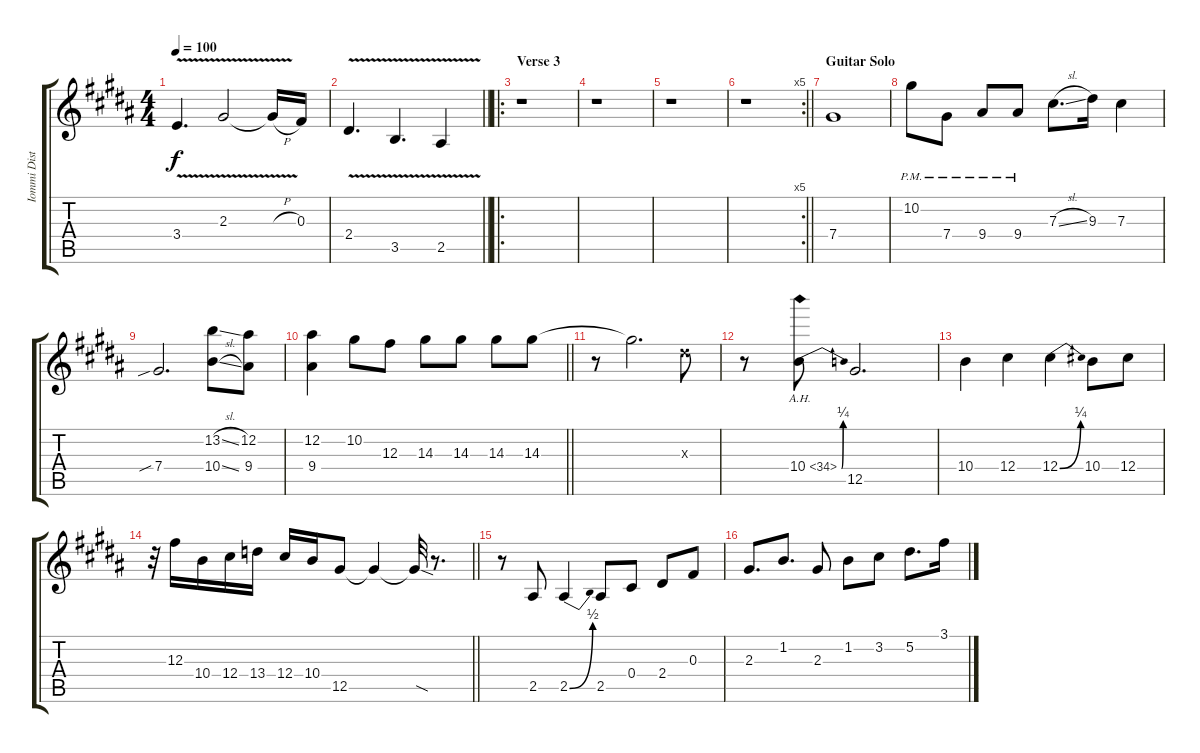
\track ("Iommi Distortion (Solo)" "Iommi Dist") {instrument distortionguitar}
\staff {score tabs}
\tuning (Eb4 Bb3 Gb3 Db3 Ab2 Eb2) {hide}
\ts (4 4)
\tempo 100
\clef g2
\ks b
3.4{v}.4{d dy f} 2.3{v}.2 2.3{h t}.16 0.3.16 |
\barLineRight lightlight
2.4{v}.4{d} 3.5{v}.4{d} 2.5{v}.4 |
\ro
\section ("" "Verse 3")
r.1 |
r.1 |
r.1 |
\rc 5
\barLineRight lightlight
r.1 |
\section ("" "Guitar Solo")
7.4.1 |
10.2{pm}.8 7.4{pm}.8 9.4{pm}.8 9.4{pm}.8 7.3{sl}.8{d} 9.3.16 7.3.4 |
7.4{sib}.2{d} (13.2{sl} 10.4{sl}).8 (12.2 9.4).8 |
\barLineRight lightlight
(12.2 9.4).4 10.2.8 12.3.8 14.3.8 14.3.8 14.3.8 14.3.8 |
r.8 14.3{t}.2{d} 9.3{x}.8 |
r.8 10.4{be (bend 0 0 60 1) ah 24}.8 12.5.2{d} |
10.4.4 12.4.4 12.4{be (bend 0 0 60 1)}.4 10.4.8 12.4.8 |
\barLineRight lightlight
r.32 12.3.16 10.4.16 12.4.16 13.4.16 12.4.16 10.4.16 12.5.8 12.5{t}.4 12.5{sod t}.32 r.8{d} |
r.8 2.5.8 2.5{be (bend 0 0 60 2)}.4 2.5.8 0.4.8 2.4.8 0.3.8 |
2.3.8{d} 1.2.8{d} 2.3.8 1.2.8 3.2.8 5.2.8{d} 3.1.16
